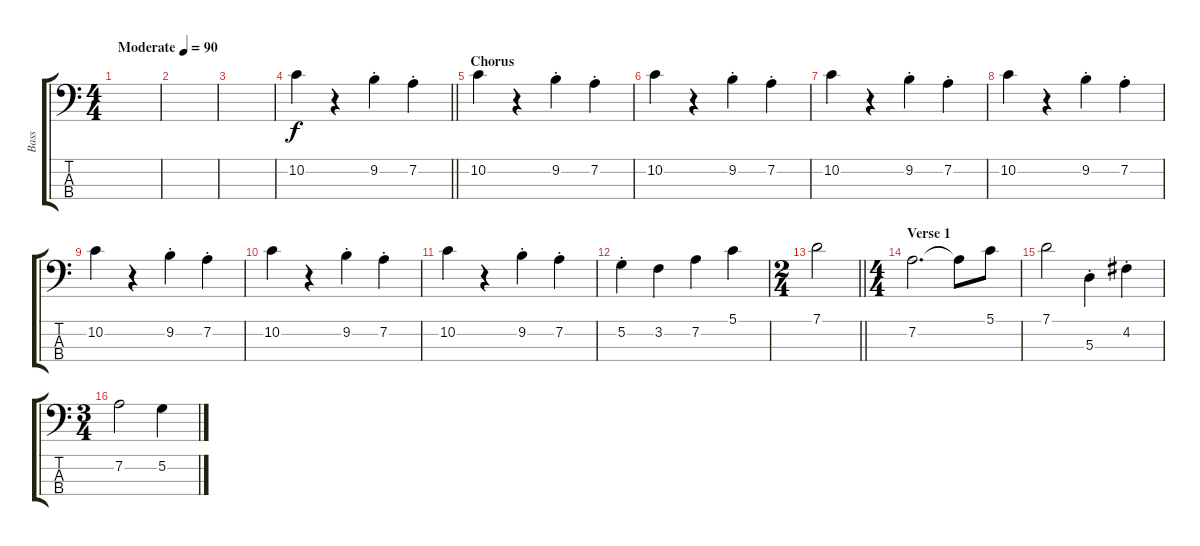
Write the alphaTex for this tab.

\track ("Bass" "Bass") {instrument electricbassfinger}
\staff {score tabs}
\tuning (G2 D2 A1 E1) {hide}
\ts (4 4)
\tempo (90 "Moderate")
\clef f4
\ks c
|
|
|
\barLineRight lightlight
10.2.4 r.4 9.2{st}.4 7.2{st}.4 |
\section ("" "Chorus")
10.2.4 r.4 9.2{st}.4 7.2{st}.4 |
10.2.4 r.4 9.2{st}.4 7.2{st}.4 |
10.2.4 r.4 9.2{st}.4 7.2{st}.4 |
10.2.4 r.4 9.2{st}.4 7.2{st}.4 |
10.2.4 r.4 9.2{st}.4 7.2{st}.4 |
10.2.4 r.4 9.2{st}.4 7.2{st}.4 |
10.2.4 r.4 9.2{st}.4 7.2{st}.4 |
5.2{st}.4 3.2.4 7.2.4 5.1.4 |
\ts (2 4)
\barLineRight lightlight
7.1.2 |
\ts (4 4)
\section ("" "Verse 1")
7.2.2{d} 7.2{t}.8 5.1.8 |
7.1.2 5.3{st}.4 4.2{st}.4 |
\ts (3 4)
7.2.2 5.2.4
